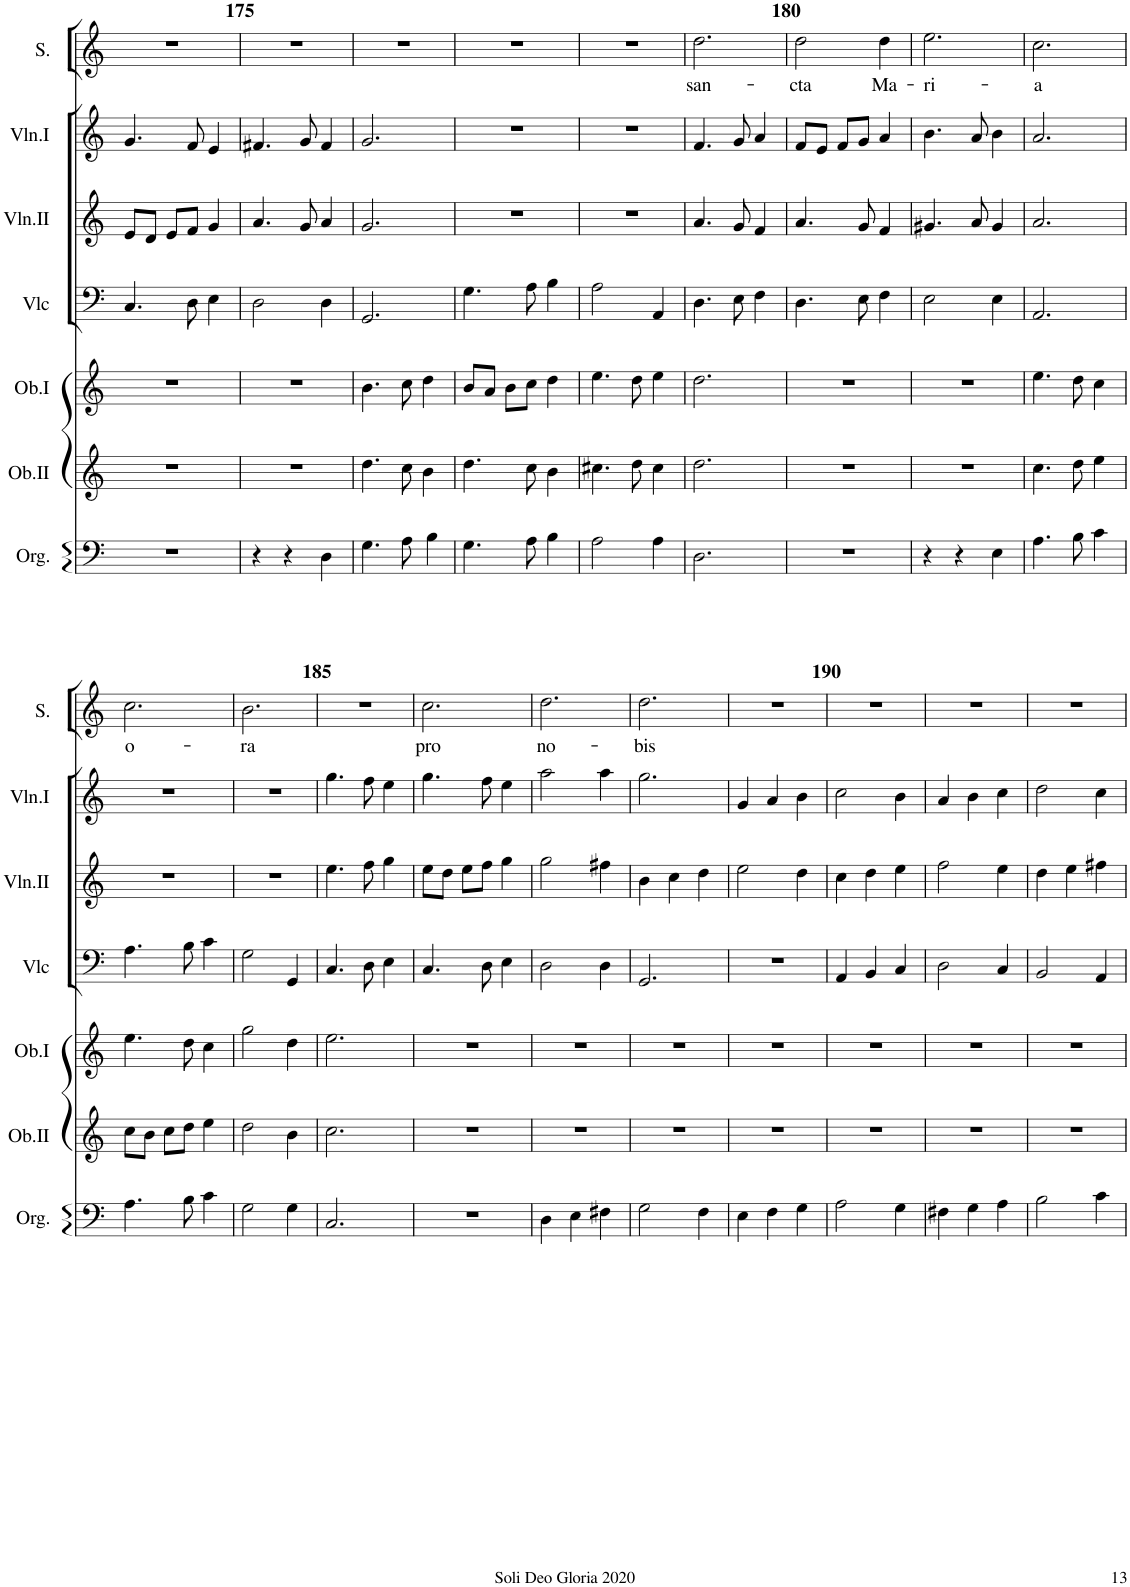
**kern	**kern	**kern	**kern	**kern	**kern	**kern	**text
*part7	*part6	*part5	*part4	*part3	*part2	*part1	*part1
*staff7	*staff6	*staff5	*staff4	*staff3	*staff2	*staff1	*staff1
*I"Orgue	*I"Oboe II	*I"Oboe I	*I"Violoncelle	*I"Violon II	*I"Violon I	*I"Soprano	*
*I'Org.	*I'Ob.II	*I'Ob.I	*I'Vlc	*I'Vln.II	*I'Vln.I	*I'S.	*
!!LO:PB:g=z
*clefF4	*clefG2	*clefG2	*clefF4	*clefG2	*clefG2	*clefG2	*
*k[]	*k[]	*k[]	*k[]	*k[]	*k[]	*k[]	*
*M3/4	*M3/4	*M3/4	*M3/4	*M3/4	*M3/4	*M3/4	*
=174	=174	=174	=174	=174	=174	=174	=174
2.r	2.r	2.r	4.C/	8e/L	4.g/	2.r	.
.	.	.	.	8d/J	.	.	.
.	.	.	.	8e/L	.	.	.
.	.	.	8D\	8f/J	8f/	.	.
.	.	.	4E\	4g/	4e/	.	.
=175	=175	=175	=175	=175	=175	=175	=175
4r	2.r	2.r	2D\	4.a/	4.f#X/	2.r	.
4r	.	.	.	.	.	.	.
.	.	.	.	8g/	8g/	.	.
4D\	.	.	4D\	4a/	4f#/	.	.
=176	=176	=176	=176	=176	=176	=176	=176
4.G\	4.dd\	4.b\	2.GG/	2.g/	2.g/	2.r	.
8A\	8cc\	8cc\	.	.	.	.	.
4B\	4b\	4dd\	.	.	.	.	.
=177	=177	=177	=177	=177	=177	=177	=177
4.G\	4.dd\	8b/L	4.G\	2.r	2.r	2.r	.
.	.	8a/J	.	.	.	.	.
.	.	8b\L	.	.	.	.	.
8A\	8cc\	8cc\J	8A\	.	.	.	.
4B\	4b\	4dd\	4B\	.	.	.	.
=178	=178	=178	=178	=178	=178	=178	=178
2A\	4.cc#X\	4.ee\	2A\	2.r	2.r	2.r	.
.	8dd\	8dd\	.	.	.	.	.
4A\	4cc#\	4ee\	4AA/	.	.	.	.
=179	=179	=179	=179	=179	=179	=179	=179
!	!	!	!	!	!	!	!LO:LY:b
2.D\	2.dd\	2.dd\	4.D\	4.a/	4.f/	2.dd\	san-
.	.	.	8E\	8g/	8g/	.	.
.	.	.	4F\	4f/	4a/	.	.
=180	=180	=180	=180	=180	=180	=180	=180
!	!	!	!	!	!	!	!LO:LY:b
2.r	2.r	2.r	4.D\	4.a/	8f/L	2dd\	-cta
.	.	.	.	.	8e/J	.	.
.	.	.	.	.	8f/L	.	.
.	.	.	8E\	8g/	8g/J	.	.
!	!	!	!	!	!	!	!LO:LY:b
.	.	.	4F\	4f/	4a/	4dd\	Ma-
=181	=181	=181	=181	=181	=181	=181	=181
!	!	!	!	!	!	!	!LO:LY:b
4r	2.r	2.r	2E\	4.g#X/	4.b\	2.ee\	-ri-
4r	.	.	.	.	.	.	.
.	.	.	.	8a/	8a/	.	.
4E\	.	.	4E\	4g#/	4b\	.	.
=182	=182	=182	=182	=182	=182	=182	=182
!	!	!	!	!	!	!	!LO:LY:b
4.A\	4.cc\	4.ee\	2.AA/	2.a/	2.a/	2.cc\	-a
8B\	8dd\	8dd\	.	.	.	.	.
4c\	4ee\	4cc\	.	.	.	.	.
!!LO:LB:g=z
=183	=183	=183	=183	=183	=183	=183	=183
!	!	!	!	!	!	!	!LO:LY:b
4.A\	8cc\L	4.ee\	4.A\	2.r	2.r	2.cc\	o-
.	8b\J	.	.	.	.	.	.
.	8cc\L	.	.	.	.	.	.
8B\	8dd\J	8dd\	8B\	.	.	.	.
4c\	4ee\	4cc\	4c\	.	.	.	.
=184	=184	=184	=184	=184	=184	=184	=184
!	!	!	!	!	!	!	!LO:LY:b
2G\	2dd\	2gg\	2G\	2.r	2.r	2.b\	-ra
4G\	4b\	4dd\	4GG/	.	.	.	.
=185	=185	=185	=185	=185	=185	=185	=185
2.C/	2.cc\	2.ee\	4.C/	4.ee\	4.gg\	2.r	.
.	.	.	8D\	8ff\	8ff\	.	.
.	.	.	4E\	4gg\	4ee\	.	.
=186	=186	=186	=186	=186	=186	=186	=186
!	!	!	!	!	!	!	!LO:LY:b
2.r	2.r	2.r	4.C/	8ee\L	4.gg\	2.cc\	pro
.	.	.	.	8dd\J	.	.	.
.	.	.	.	8ee\L	.	.	.
.	.	.	8D\	8ff\J	8ff\	.	.
.	.	.	4E\	4gg\	4ee\	.	.
=187	=187	=187	=187	=187	=187	=187	=187
!	!	!	!	!	!	!	!LO:LY:b
4D\	2.r	2.r	2D\	2gg\	2aa\	2.dd\	no-
4E\	.	.	.	.	.	.	.
4F#X\	.	.	4D\	4ff#X\	4aa\	.	.
=188	=188	=188	=188	=188	=188	=188	=188
!	!	!	!	!	!	!	!LO:LY:b
2G\	2.r	2.r	2.GG/	4b\	2.gg\	2.dd\	-bis
.	.	.	.	4cc\	.	.	.
4F\	.	.	.	4dd\	.	.	.
=189	=189	=189	=189	=189	=189	=189	=189
4E\	2.r	2.r	2.r	2ee\	4g/	2.r	.
4F\	.	.	.	.	4a/	.	.
4G\	.	.	.	4dd\	4b\	.	.
=190	=190	=190	=190	=190	=190	=190	=190
2A\	2.r	2.r	4AA/	4cc\	2cc\	2.r	.
.	.	.	4BB/	4dd\	.	.	.
4G\	.	.	4C/	4ee\	4b\	.	.
=191	=191	=191	=191	=191	=191	=191	=191
4F#X\	2.r	2.r	2D\	2ff\	4a/	2.r	.
4G\	.	.	.	.	4b\	.	.
4A\	.	.	4C/	4ee\	4cc\	.	.
=192	=192	=192	=192	=192	=192	=192	=192
2B\	2.r	2.r	2BB/	4dd\	2dd\	2.r	.
.	.	.	.	4ee\	.	.	.
4c\	.	.	4AA/	4ff#X\	4cc\	.	.
=	=	=	=	=	=	=	=
*-	*-	*-	*-	*-	*-	*-	*-
